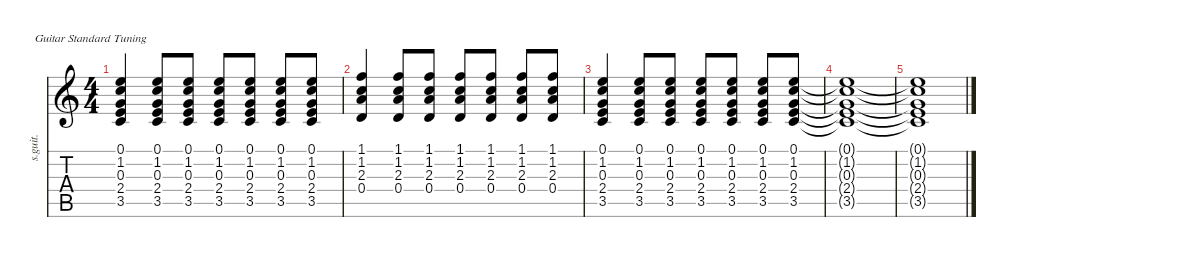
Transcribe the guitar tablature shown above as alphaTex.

\defaultSystemsLayout 4
\hideDynamics
\bracketExtendMode nobrackets
\track ("Paul Keough (Acoustic Guitar)" "s.guit.") {instrument acousticguitarsteel}
\staff {score tabs}
\tuning (E4 B3 G3 D3 A2 E2)
\ts (4 4)
\tempo (107 hide)
\clef g2
\ks c
(0.1 1.2 0.3 2.4 3.5).4{dy mp} (0.1 1.2 0.3 2.4 3.5).8 (0.1 1.2 0.3 2.4 3.5).8 (0.1 1.2 0.3 2.4 3.5).8 (0.1 1.2 0.3 2.4 3.5).8 (0.1 1.2 0.3 2.4 3.5).8 (0.1 1.2 0.3 2.4 3.5).8 |
(1.1 1.2 2.3 0.4).4 (1.1 1.2 2.3 0.4).8 (1.1 1.2 2.3 0.4).8 (1.1 1.2 2.3 0.4).8 (1.1 1.2 2.3 0.4).8 (1.1 1.2 2.3 0.4).8 (1.1 1.2 2.3 0.4).8 |
(0.1 1.2 0.3 2.4 3.5).4 (0.1 1.2 0.3 2.4 3.5).8 (0.1 1.2 0.3 2.4 3.5).8 (0.1 1.2 0.3 2.4 3.5).8 (0.1 1.2 0.3 2.4 3.5).8 (0.1 1.2 0.3 2.4 3.5).8 (0.1 1.2 0.3 2.4 3.5).8 |
(0.1{t} 1.2{t} 0.3{t} 2.4{t} 3.5{t}).1{dy f} |
(0.1{t} 1.2{t} 0.3{t} 2.4{t} 3.5{t}).1
